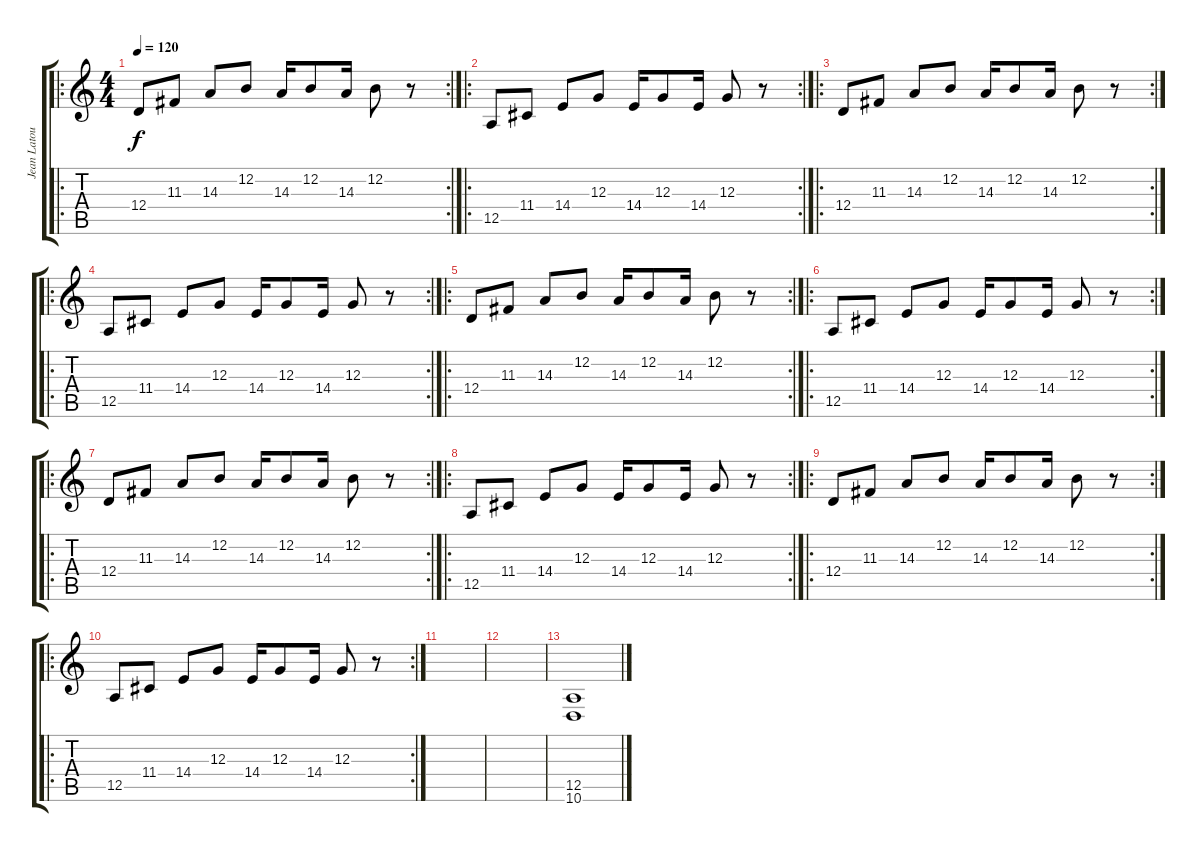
\track ("Jean Latouchki" "Jean Latou") {instrument honkytonkpiano}
\staff {score tabs}
\tuning (E4 B3 G3 D3 A2 E2) {hide}
\ro
\rc 2
\ts (4 4)
\tempo 120
\clef g2
\ks c
12.4.8{dy f} 11.3.8 14.3.8 12.2.8 14.3.16 12.2.8 14.3.16 12.2.8 r.8 |
\ro
\rc 2
12.5.8 11.4.8 14.4.8 12.3.8 14.4.16 12.3.8 14.4.16 12.3.8 r.8 |
\ro
\rc 2
12.4.8 11.3.8 14.3.8 12.2.8 14.3.16 12.2.8 14.3.16 12.2.8 r.8 |
\ro
\rc 2
12.5.8 11.4.8 14.4.8 12.3.8 14.4.16 12.3.8 14.4.16 12.3.8 r.8 |
\ro
\rc 2
12.4.8 11.3.8 14.3.8 12.2.8 14.3.16 12.2.8 14.3.16 12.2.8 r.8 |
\ro
\rc 2
12.5.8 11.4.8 14.4.8 12.3.8 14.4.16 12.3.8 14.4.16 12.3.8 r.8 |
\ro
\rc 2
12.4.8 11.3.8 14.3.8 12.2.8 14.3.16 12.2.8 14.3.16 12.2.8 r.8 |
\ro
\rc 2
12.5.8 11.4.8 14.4.8 12.3.8 14.4.16 12.3.8 14.4.16 12.3.8 r.8 |
\ro
\rc 2
12.4.8 11.3.8 14.3.8 12.2.8 14.3.16 12.2.8 14.3.16 12.2.8 r.8 |
\ro
\rc 2
12.5.8 11.4.8 14.4.8 12.3.8 14.4.16 12.3.8 14.4.16 12.3.8 r.8 |
|
|
(12.5 10.6).1
